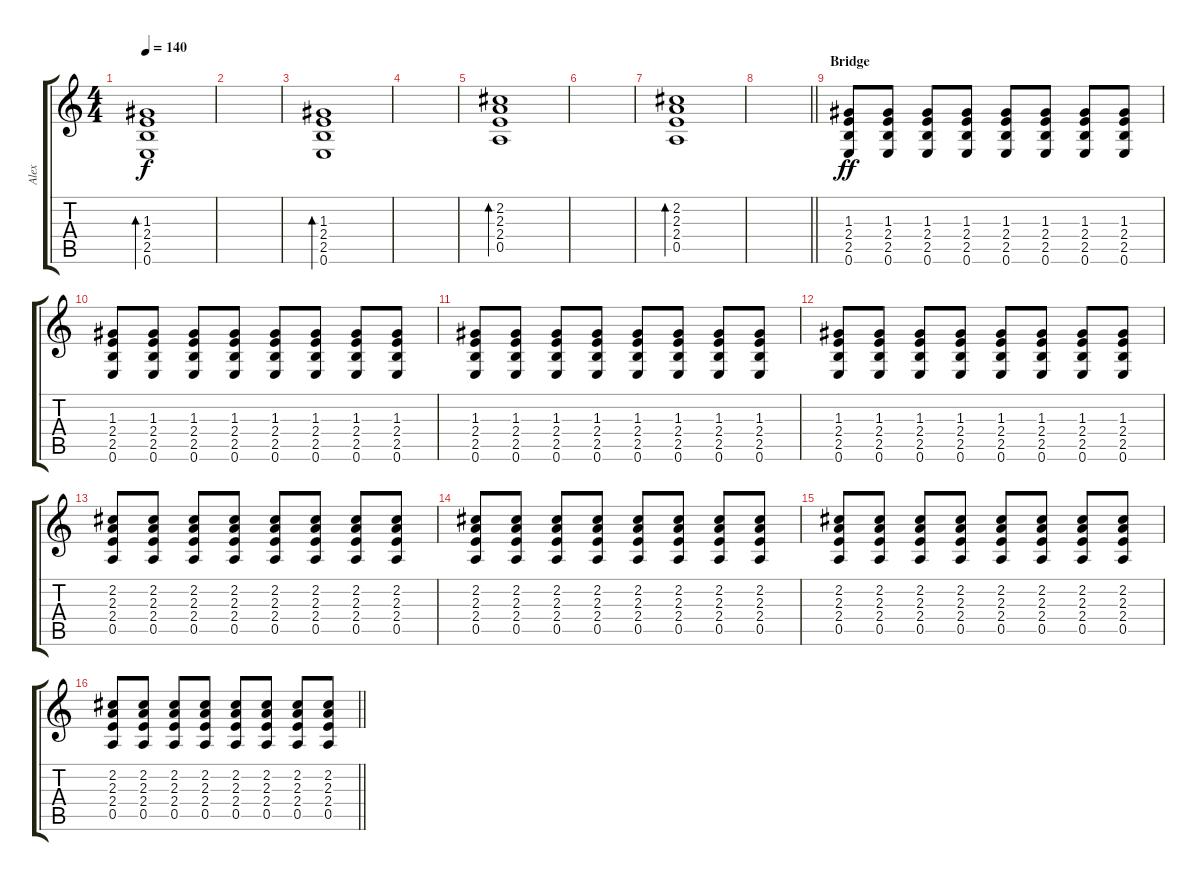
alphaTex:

\track ("Alex" "Alex") {instrument electricguitarclean}
\staff {score tabs}
\tuning (E4 B3 G3 D3 A2 E2) {hide}
\ts (4 4)
\tempo 140
\clef g2
\ks c
(1.3 2.4 2.5 0.6).1{bd 480 dy f} |
|
(1.3 2.4 2.5 0.6).1{bd 480} |
|
(2.2 2.3 2.4 0.5).1{bd 480} |
|
(2.2 2.3 2.4 0.5).1{bd 480} |
\barLineRight lightlight
|
\section ("" "Bridge")
(1.3 2.4 2.5 0.6).8{dy ff volume 10} (1.3 2.4 2.5 0.6).8 (1.3 2.4 2.5 0.6).8 (1.3 2.4 2.5 0.6).8 (1.3 2.4 2.5 0.6).8 (1.3 2.4 2.5 0.6).8 (1.3 2.4 2.5 0.6).8 (1.3 2.4 2.5 0.6).8 |
(1.3 2.4 2.5 0.6).8 (1.3 2.4 2.5 0.6).8 (1.3 2.4 2.5 0.6).8 (1.3 2.4 2.5 0.6).8 (1.3 2.4 2.5 0.6).8 (1.3 2.4 2.5 0.6).8 (1.3 2.4 2.5 0.6).8 (1.3 2.4 2.5 0.6).8 |
(1.3 2.4 2.5 0.6).8 (1.3 2.4 2.5 0.6).8 (1.3 2.4 2.5 0.6).8 (1.3 2.4 2.5 0.6).8 (1.3 2.4 2.5 0.6).8 (1.3 2.4 2.5 0.6).8 (1.3 2.4 2.5 0.6).8 (1.3 2.4 2.5 0.6).8 |
(1.3 2.4 2.5 0.6).8 (1.3 2.4 2.5 0.6).8 (1.3 2.4 2.5 0.6).8 (1.3 2.4 2.5 0.6).8 (1.3 2.4 2.5 0.6).8 (1.3 2.4 2.5 0.6).8 (1.3 2.4 2.5 0.6).8 (1.3 2.4 2.5 0.6).8 |
(2.2 2.3 2.4 0.5).8 (2.2 2.3 2.4 0.5).8 (2.2 2.3 2.4 0.5).8 (2.2 2.3 2.4 0.5).8 (2.2 2.3 2.4 0.5).8 (2.2 2.3 2.4 0.5).8 (2.2 2.3 2.4 0.5).8 (2.2 2.3 2.4 0.5).8 |
(2.2 2.3 2.4 0.5).8 (2.2 2.3 2.4 0.5).8 (2.2 2.3 2.4 0.5).8 (2.2 2.3 2.4 0.5).8 (2.2 2.3 2.4 0.5).8 (2.2 2.3 2.4 0.5).8 (2.2 2.3 2.4 0.5).8 (2.2 2.3 2.4 0.5).8 |
(2.2 2.3 2.4 0.5).8 (2.2 2.3 2.4 0.5).8 (2.2 2.3 2.4 0.5).8 (2.2 2.3 2.4 0.5).8 (2.2 2.3 2.4 0.5).8 (2.2 2.3 2.4 0.5).8 (2.2 2.3 2.4 0.5).8 (2.2 2.3 2.4 0.5).8 |
\barLineRight lightlight
(2.2 2.3 2.4 0.5).8 (2.2 2.3 2.4 0.5).8 (2.2 2.3 2.4 0.5).8 (2.2 2.3 2.4 0.5).8 (2.2 2.3 2.4 0.5).8 (2.2 2.3 2.4 0.5).8 (2.2 2.3 2.4 0.5).8 (2.2 2.3 2.4 0.5).8
